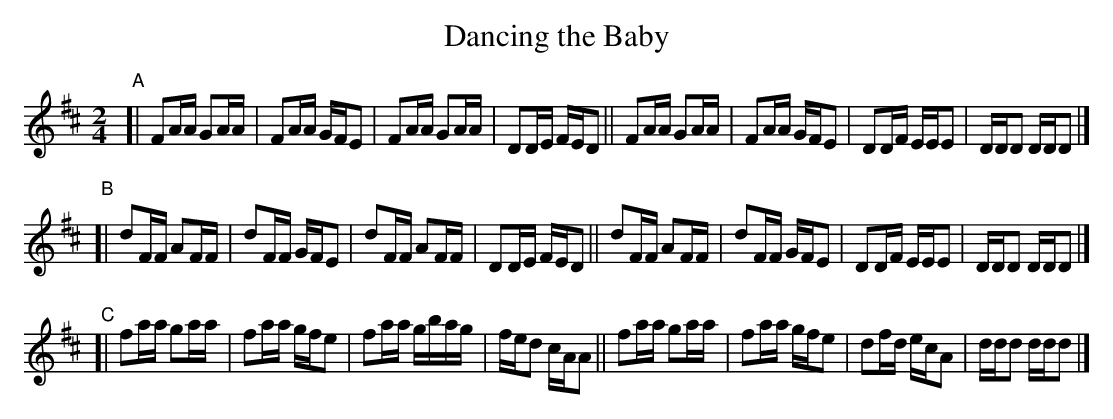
X:1
T: Dancing the Baby
M: 2/4
L: 1/16
K: D
"^A"[|\
F2AA G2AA | F2AA GFE2 | F2AA G2AA | D2DE FED2 ||\
F2AA G2AA | F2AA GFE2 | D2DF EEE2 | DDD2 DDD2 |]
"^B"[|\
d2FF A2FF | d2FF GFE2 | d2FF A2FF | D2DE FED2 ||\
d2FF A2FF | d2FF GFE2 | D2DF EEE2 | DDD2 DDD2 |]
"^C"[|\
f2aa g2aa | f2aa gfe2 | f2aa gbag | fed2 cAA2 ||\
f2aa g2aa | f2aa gfe2 | d2fd ecA2 | ddd2 ddd2 |]
